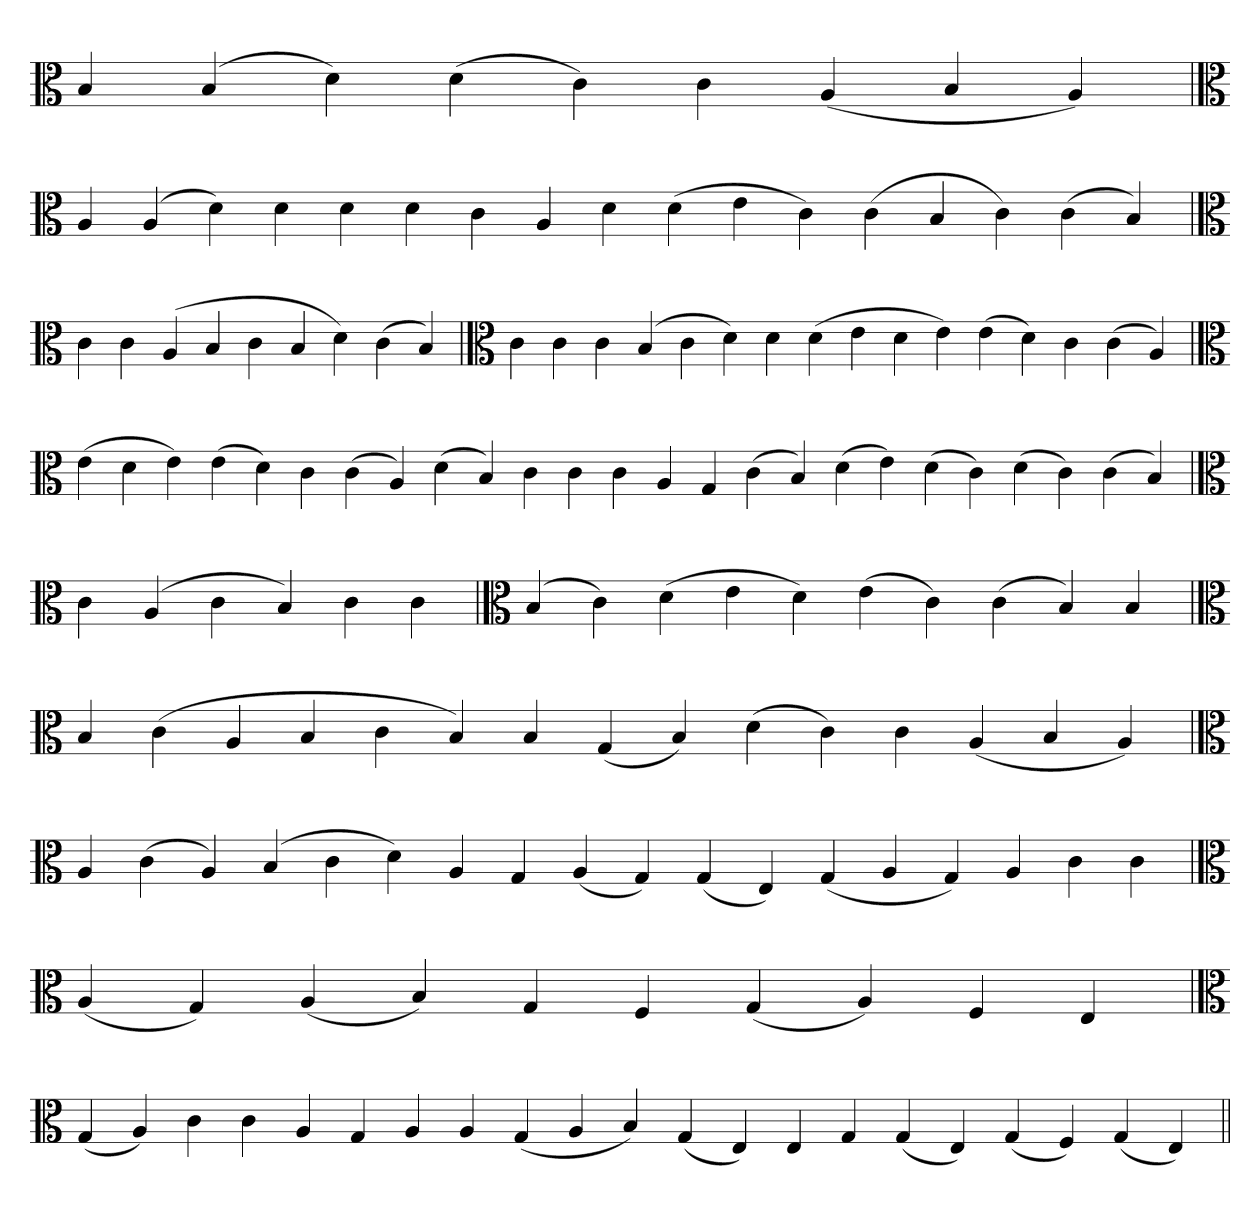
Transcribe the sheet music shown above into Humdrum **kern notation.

**kern
*part1
*staff1
*clefC3
=
4B
(4B
4d)
(4d
4c)
4c
(4A
4B
4A)
=
*clefC3
4A
(4A
4d)
4d
4d
4d
4c
4A
4d
(4d
4e
4c)
(4c
4B
4c)
(4c
4B)
=
*clefC3
4c
4c
(4A
4B
4c
4B
4d)
(4c
4B)
=`
*clefC3
4c
4c
4c
(4B
4c
4d)
4d
(4d
4e
4d
4e)
(4e
4d)
4c
(4c
4A)
='
*clefC3
(4e
4d
4e)
(4e
4d)
4c
(4c
4A)
(4d
4B)
4c
4c
4c
4A
4G
(4c
4B)
(4d
4e)
(4d
4c)
(4d
4c)
(4c
4B)
=
*clefC3
4c
(4A
4c
4B)
4c
4c
=`
*clefC3
(4B
4c)
(4d
4e
4d)
(4e
4c)
(4c
4B)
4B
=`
*clefC3
4B
(4c
4A
4B
4c
4B)
4B
(4G
4B)
(4d
4c)
4c
(4A
4B
4A)
=
*clefC3
4A
(4c
4A)
(4B
4c
4d)
4A
4G
(4A
4G)
(4G
4E)
(4G
4A
4G)
4A
4c
4c
=`
*clefC3
(4A
4G)
(4A
4B)
4G
4F
(4G
4A)
4F
4E
=`
*clefC3
(4G
4A)
4c
4c
4A
4G
4A
4A
(4G
4A
4B)
(4G
4E)
4E
4G
(4G
4E)
(4G
4F)
(4G
4E)
=||
*-
